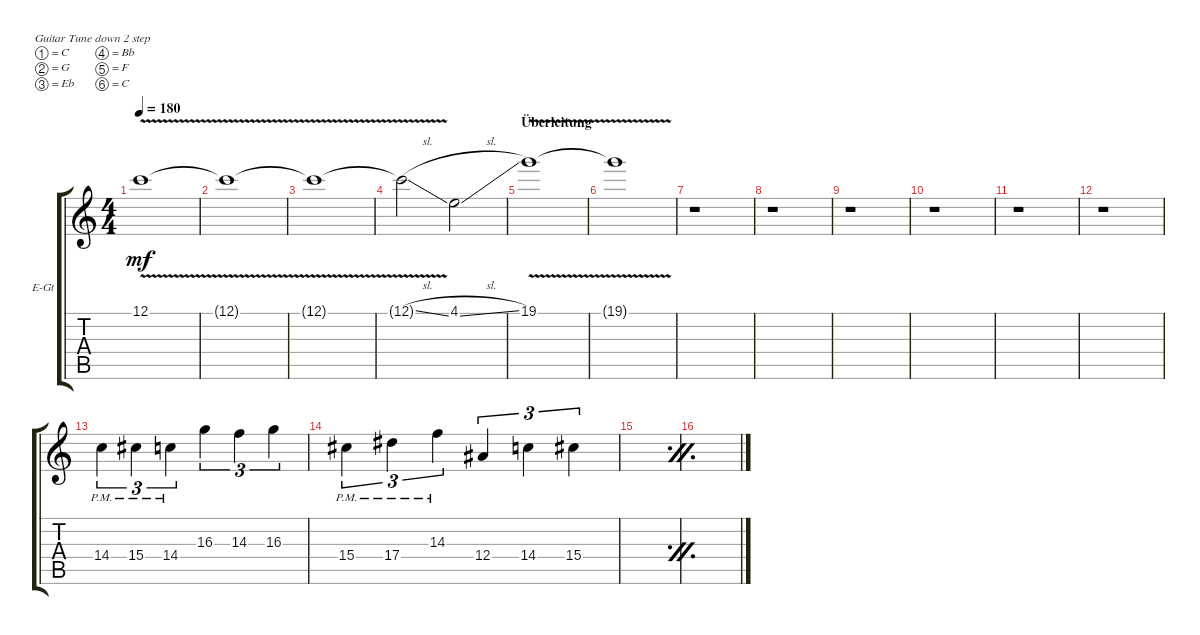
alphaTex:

\defaultSystemsLayout 4
\bracketExtendMode groupsimilarinstruments
\multiBarRest
\firstSystemTrackNameOrientation horizontal
\otherSystemsTrackNameOrientation horizontal
\track ("Electric Guitar" "E-Gt") {instrument distortionguitar}
\staff {score tabs}
\tuning (C4 G3 Eb3 Bb2 F2 C2)
\ts (4 4)
\tempo 180
\clef g2
\ks c
12.1{v}.1{dy mf} |
12.1{v t}.1 |
12.1{v t}.1 |
12.1{v sl t}.2 4.1{sl}.2 |
\section ("" "Überleitung")
19.1{v}.1 |
19.1{v t}.1 |
r.1 |
r.1 |
r.1 |
r.1 |
r.1 |
r.1 |
14.4{pm}.4{tu (3 2)} 15.4{pm}.4{tu (3 2)} 14.4{pm}.4{tu (3 2)} 16.3.4{tu (3 2)} 14.3.4{tu (3 2)} 16.3.4{tu (3 2)} |
15.4{pm}.4{tu (3 2)} 17.4{pm}.4{tu (3 2)} 14.3{pm}.4{tu (3 2)} 12.4.4{tu (3 2)} 14.4.4{tu (3 2)} 15.4.4{tu (3 2)} |
\simile firstofdouble
|
\simile secondofdouble
